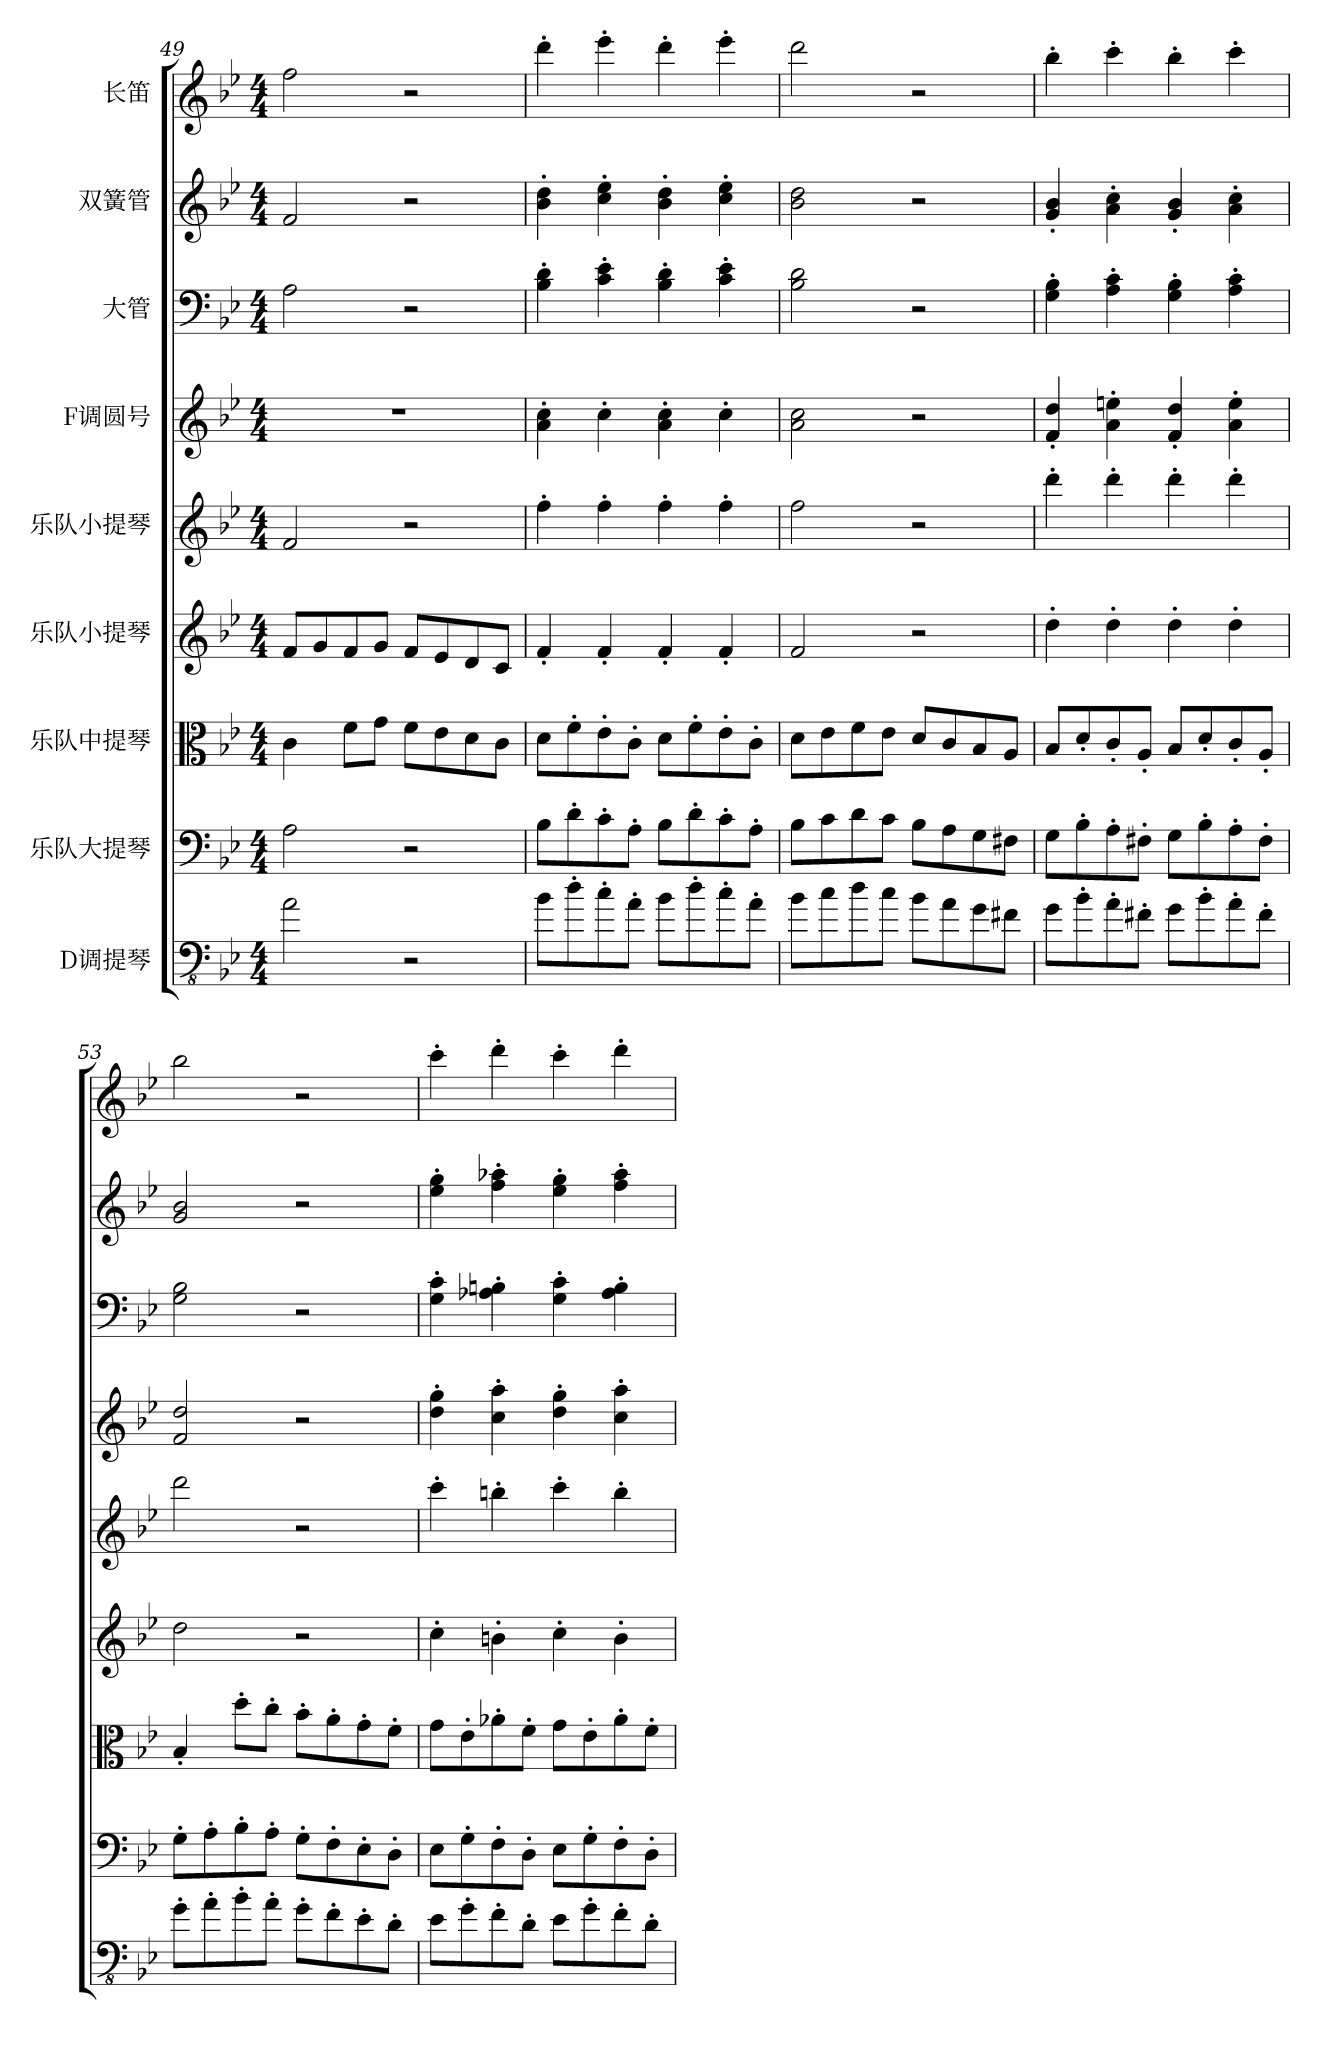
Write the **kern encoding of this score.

**kern	**kern	**kern	**kern	**kern	**kern	**kern	**kern	**kern
*part9	*part8	*part7	*part6	*part5	*part4	*part3	*part2	*part1
*staff9	*staff8	*staff7	*staff6	*staff5	*staff4	*staff3	*staff2	*staff1
*I"D调提琴	*I"乐队大提琴	*I"乐队中提琴	*I"乐队小提琴	*I"乐队小提琴	*I"F调圆号	*I"大管	*I"双簧管	*I"长笛
*clefFv4	*clefF4	*clefC3	*clefG2	*clefG2	*clefG2	*clefF4	*clefG2	*clefG2
*ITrd7c12	*	*	*	*	*ITrd4c7	*	*	*
*k[b-e-]	*k[b-e-]	*k[b-e-]	*k[b-e-]	*k[b-e-]	*k[b-e-a-]	*k[b-e-]	*k[b-e-]	*k[b-e-]
*M4/4	*M4/4	*M4/4	*M4/4	*M4/4	*M4/4	*M4/4	*M4/4	*M4/4
=49	=49	=49	=49	=49	=49	=49	=49	=49
2AA\	2A\	4c\	8f/L	2f/	1r	2A\	2f/	2ff\
.	.	.	8g/	.	.	.	.	.
.	.	8f\L	8f/	.	.	.	.	.
.	.	8g\J	8g/J	.	.	.	.	.
2r	2r	8f\L	8f/L	2r	.	2r	2r	2r
.	.	8e-\	8e-/	.	.	.	.	.
.	.	8d\	8d/	.	.	.	.	.
.	.	8c\J	8c/J	.	.	.	.	.
=50	=50	=50	=50	=50	=50	=50	=50	=50
8BB-\L	8B-\L	8d\L	4f'/	4ff'\	4d\' 4f\'	4B-\' 4d\'	4b-\' 4dd\'	4ddd'\
8D'\	8d'\	8f'\	.	.	.	.	.	.
8C'\	8c'\	8e-'\	4f'/	4ff'\	4f'\	4c\' 4e-\'	4cc\' 4ee-\'	4eee-'\
8AA'\J	8A'\J	8c'\J	.	.	.	.	.	.
8BB-\L	8B-\L	8d\L	4f'/	4ff'\	4d\' 4f\'	4B-\' 4d\'	4b-\' 4dd\'	4ddd'\
8D'\	8d'\	8f'\	.	.	.	.	.	.
8C'\	8c'\	8e-'\	4f'/	4ff'\	4f'\	4c\' 4e-\'	4cc\' 4ee-\'	4eee-'\
8AA'\J	8A'\J	8c'\J	.	.	.	.	.	.
=51	=51	=51	=51	=51	=51	=51	=51	=51
8BB-\L	8B-\L	8d\L	2f/	2ff\	2d\ 2f\	2B-\ 2d\	2b-\ 2dd\	2ddd\
8C\	8c\	8e-\	.	.	.	.	.	.
8D\	8d\	8f\	.	.	.	.	.	.
8C\J	8c\J	8e-\J	.	.	.	.	.	.
8BB-\L	8B-\L	8d/L	2r	2r	2r	2r	2r	2r
8AA\	8A\	8c/	.	.	.	.	.	.
8GG\	8G\	8B-/	.	.	.	.	.	.
8FF#X\J	8F#X\J	8A/J	.	.	.	.	.	.
!!LO:PB:g=z
=52	=52	=52	=52	=52	=52	=52	=52	=52
8GG\L	8G\L	8B-/L	4dd'\	4ddd'\	4B-/' 4g/'	4G\' 4B-\'	4g/' 4b-/'	4bb-'\
8BB-'\	8B-'\	8d'/	.	.	.	.	.	.
8AA'\	8A'\	8c'/	4dd'\	4ddd'\	4d\' 4an\'	4A\' 4c\'	4a\' 4cc\'	4ccc'\
8FF#X'\J	8F#X'\J	8A'/J	.	.	.	.	.	.
8GG\L	8G\L	8B-/L	4dd'\	4ddd'\	4B-/' 4g/'	4G\' 4B-\'	4g/' 4b-/'	4bb-'\
8BB-'\	8B-'\	8d'/	.	.	.	.	.	.
8AA'\	8A'\	8c'/	4dd'\	4ddd'\	4d\' 4a\'	4A\' 4c\'	4a\' 4cc\'	4ccc'\
8FF#'\J	8F#'\J	8A'/J	.	.	.	.	.	.
=53	=53	=53	=53	=53	=53	=53	=53	=53
8GG'\L	8G'\L	4B-'/	2dd\	2ddd\	2B-/ 2g/	2G\ 2B-\	2g/ 2b-/	2bb-\
8AA'\	8A'\	.	.	.	.	.	.	.
8BB-'\	8B-'\	8dd'\L	.	.	.	.	.	.
8AA'\J	8A'\J	8cc'\J	.	.	.	.	.	.
8GG'\L	8G'\L	8b-'\L	2r	2r	2r	2r	2r	2r
8FF'\	8F'\	8a'\	.	.	.	.	.	.
8EE-'\	8E-'\	8g'\	.	.	.	.	.	.
8DD'\J	8D'\J	8f'\J	.	.	.	.	.	.
=54	=54	=54	=54	=54	=54	=54	=54	=54
8EE-\L	8E-\L	8g\L	4cc'\	4ccc'\	4g\' 4cc\'	4G\' 4c\'	4ee-\' 4gg\'	4ccc'\
8GG'\	8G'\	8e-'\	.	.	.	.	.	.
8FF'\	8F'\	8a-X'\	4bn'\	4bbn'\	4f\' 4dd\'	4A-X\' 4Bn\'	4ff\' 4aa-X\'	4ddd'\
8DD'\J	8D'\J	8f'\J	.	.	.	.	.	.
8EE-\L	8E-\L	8g\L	4cc'\	4ccc'\	4g\' 4cc\'	4G\' 4c\'	4ee-\' 4gg\'	4ccc'\
8GG'\	8G'\	8e-'\	.	.	.	.	.	.
8FF'\	8F'\	8a-'\	4b'\	4bb'\	4f\' 4dd\'	4A-\' 4B\'	4ff\' 4aa-\'	4ddd'\
8DD'\J	8D'\J	8f'\J	.	.	.	.	.	.
=	=	=	=	=	=	=	=	=
*-	*-	*-	*-	*-	*-	*-	*-	*-
